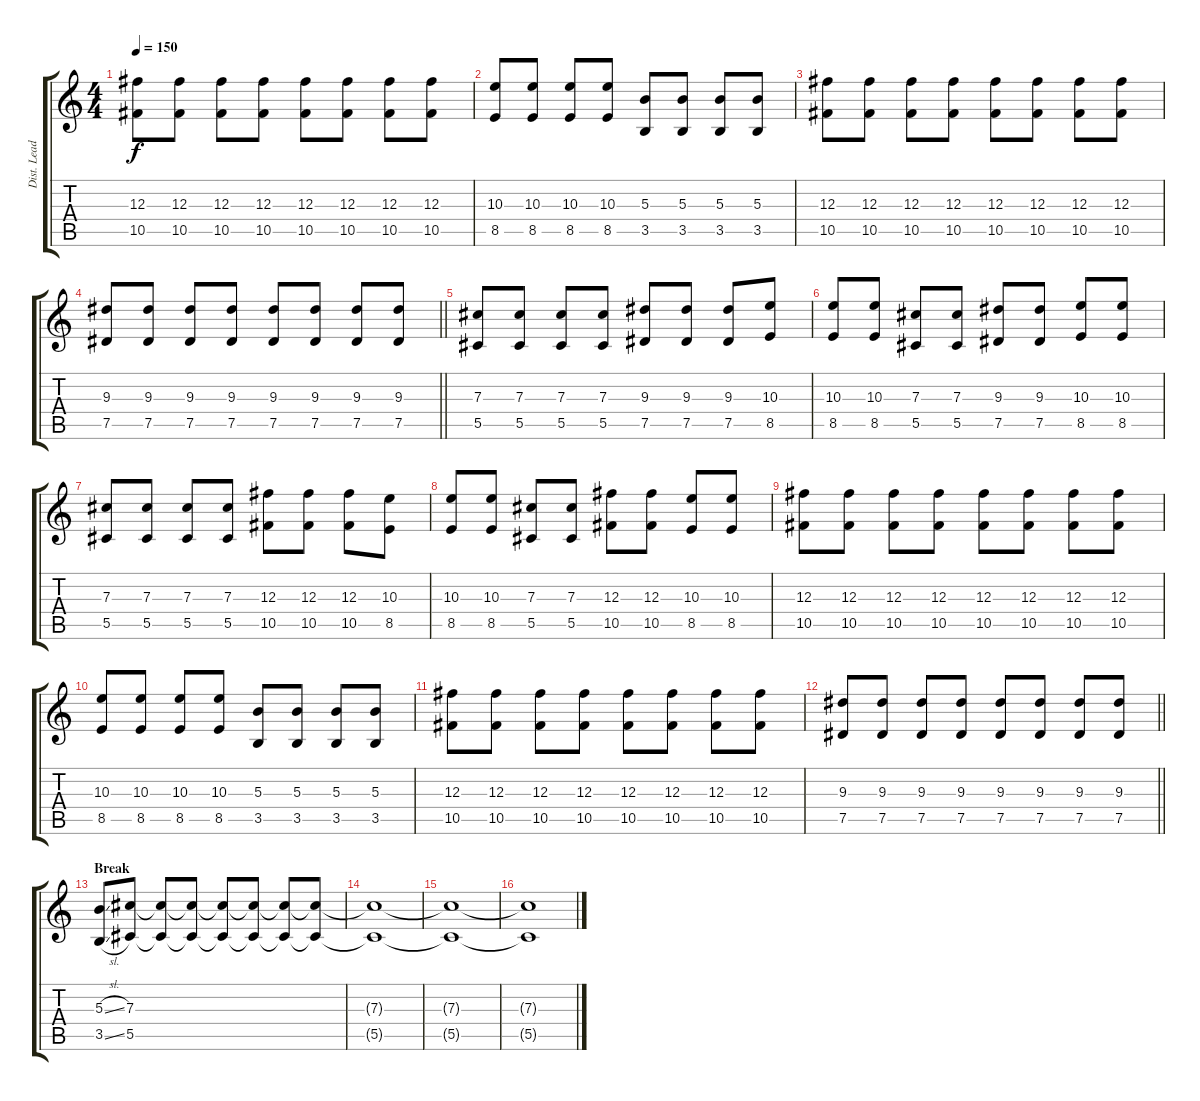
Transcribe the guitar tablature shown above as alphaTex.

\track ("Dist. Lead Guitar" "Dist. Lead") {instrument distortionguitar}
\staff {score tabs}
\tuning (Eb4 Bb3 Gb3 Db3 Ab2 Db2) {hide}
\ts (4 4)
\tempo 150
\clef g2
\ks c
(12.3 10.5).8{dy f} (12.3 10.5).8 (12.3 10.5).8 (12.3 10.5).8 (12.3 10.5).8 (12.3 10.5).8 (12.3 10.5).8 (12.3 10.5).8 |
(10.3 8.5).8 (10.3 8.5).8 (10.3 8.5).8 (10.3 8.5).8 (5.3 3.5).8 (5.3 3.5).8 (5.3 3.5).8 (5.3 3.5).8 |
(12.3 10.5).8 (12.3 10.5).8 (12.3 10.5).8 (12.3 10.5).8 (12.3 10.5).8 (12.3 10.5).8 (12.3 10.5).8 (12.3 10.5).8 |
\barLineRight lightlight
(9.3 7.5).8 (9.3 7.5).8 (9.3 7.5).8 (9.3 7.5).8 (9.3 7.5).8 (9.3 7.5).8 (9.3 7.5).8 (9.3 7.5).8 |
(7.3 5.5).8 (7.3 5.5).8 (7.3 5.5).8 (7.3 5.5).8 (9.3 7.5).8 (9.3 7.5).8 (9.3 7.5).8 (10.3 8.5).8 |
(10.3 8.5).8 (10.3 8.5).8 (7.3 5.5).8 (7.3 5.5).8 (9.3 7.5).8 (9.3 7.5).8 (10.3 8.5).8 (10.3 8.5).8 |
(7.3 5.5).8 (7.3 5.5).8 (7.3 5.5).8 (7.3 5.5).8 (12.3 10.5).8 (12.3 10.5).8 (12.3 10.5).8 (10.3 8.5).8 |
(10.3 8.5).8 (10.3 8.5).8 (7.3 5.5).8 (7.3 5.5).8 (12.3 10.5).8 (12.3 10.5).8 (10.3 8.5).8 (10.3 8.5).8 |
(12.3 10.5).8 (12.3 10.5).8 (12.3 10.5).8 (12.3 10.5).8 (12.3 10.5).8 (12.3 10.5).8 (12.3 10.5).8 (12.3 10.5).8 |
(10.3 8.5).8 (10.3 8.5).8 (10.3 8.5).8 (10.3 8.5).8 (5.3 3.5).8 (5.3 3.5).8 (5.3 3.5).8 (5.3 3.5).8 |
(12.3 10.5).8 (12.3 10.5).8 (12.3 10.5).8 (12.3 10.5).8 (12.3 10.5).8 (12.3 10.5).8 (12.3 10.5).8 (12.3 10.5).8 |
\barLineRight lightlight
(9.3 7.5).8 (9.3 7.5).8 (9.3 7.5).8 (9.3 7.5).8 (9.3 7.5).8 (9.3 7.5).8 (9.3 7.5).8 (9.3 7.5).8 |
\section ("" "Break")
(5.3{sl} 3.5{sl}).8{volume 0} (7.3 5.5).8 (7.3{t} 5.5{t}).8 (7.3{t} 5.5{t}).8 (7.3{t} 5.5{t}).8 (7.3{t} 5.5{t}).8 (7.3{t} 5.5{t}).8 (7.3{t} 5.5{t}).8 |
(7.3{t} 5.5{t}).1 |
(7.3{t} 5.5{t}).1 |
(7.3{t} 5.5{t}).1
